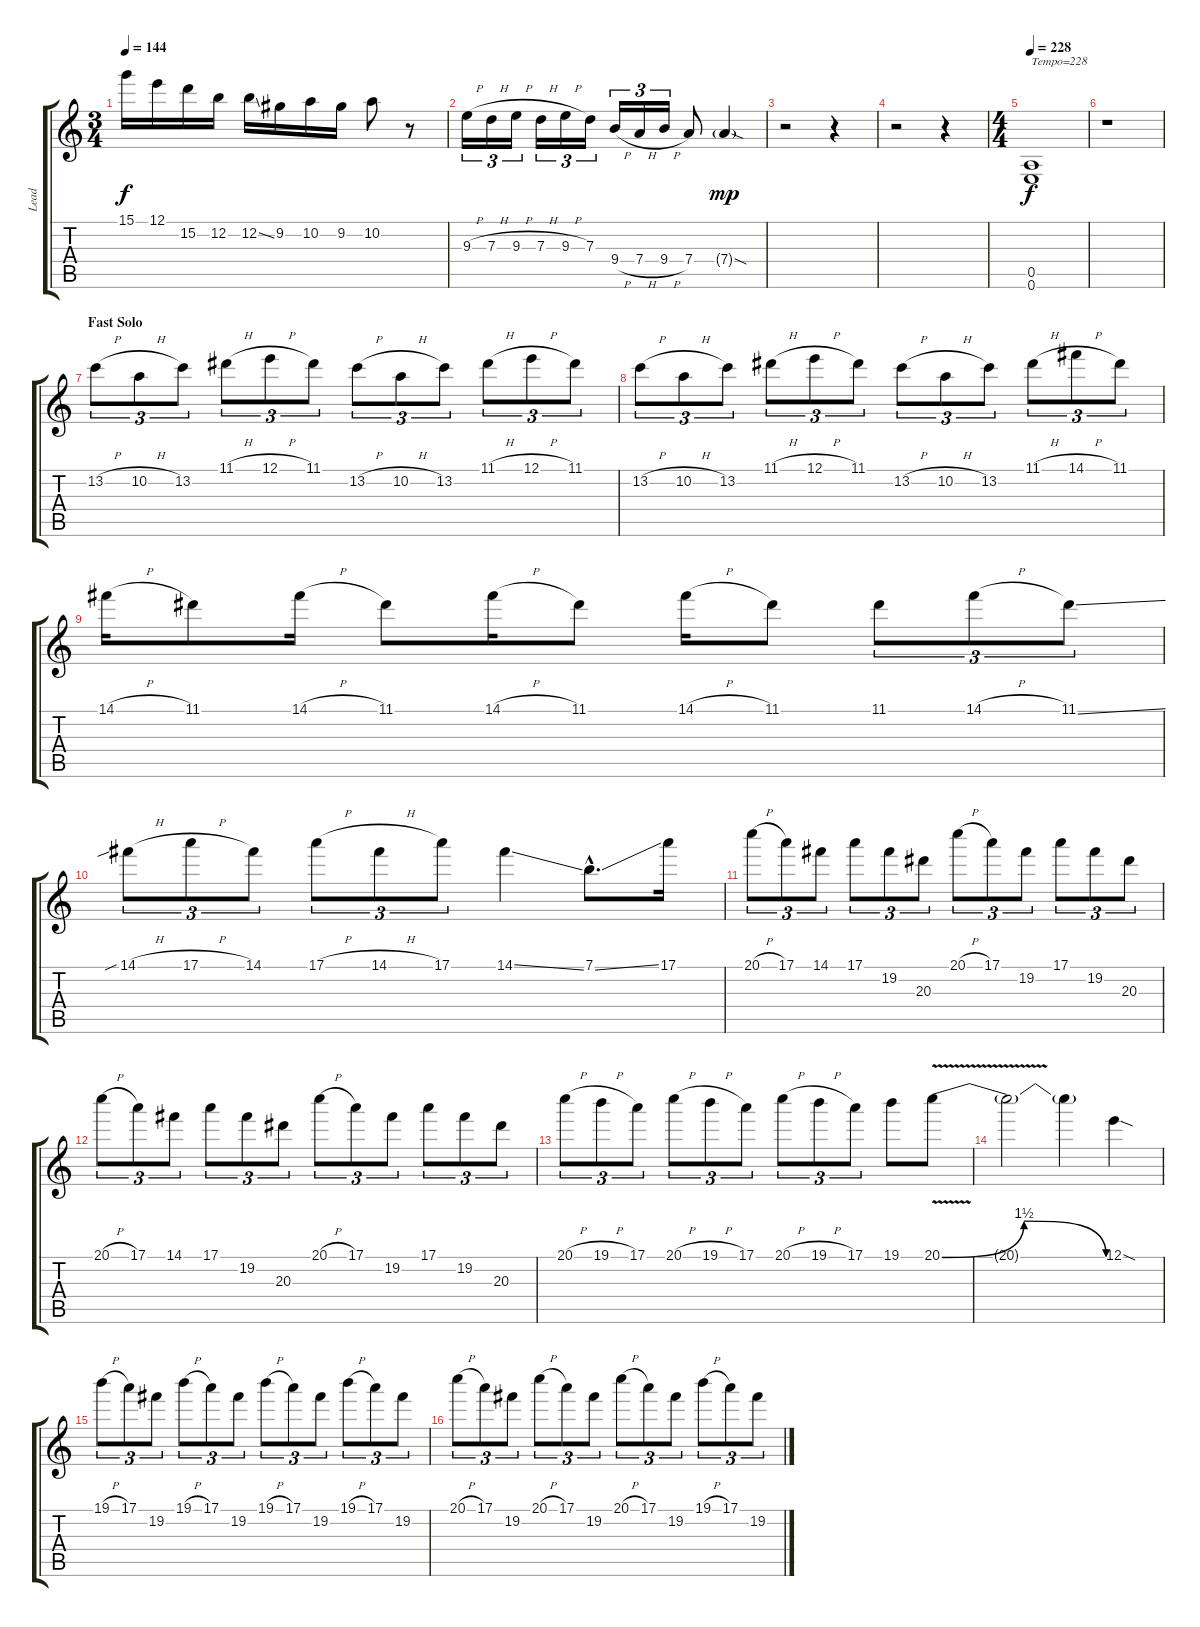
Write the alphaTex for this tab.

\track ("Lead" "Lead") {instrument overdrivenguitar}
\staff {score tabs}
\tuning (E4 B3 G3 D3 A2 E2) {hide}
\ts (3 4)
\tempo 144
\clef g2
\ks c
15.1.16{dy f} 12.1.16 15.2.16 12.2.16 12.2{ss}.16 9.2.16 10.2.16 9.2.16 10.2.8 r.8 |
9.3{h}.16{tu (3 2)} 7.3{h}.16{tu (3 2)} 9.3{h}.16{tu (3 2)} 7.3{h}.16{tu (3 2)} 9.3{h}.16{tu (3 2)} 7.3.16{tu (3 2)} 9.4{h}.16{tu (3 2)} 7.4{h}.16{tu (3 2)} 9.4{h}.16{tu (3 2)} 7.4.8 7.4{sod g}.4{dy mp} |
r.2 r.4 |
r.2 r.4 |
\ts (4 4)
\tempo 228
(0.5 0.6).1{txt "Tempo=228" dy f} |
r.1 |
\section ("" "Fast Solo")
13.2{h}.8{tu (3 2)} 10.2{h}.8{tu (3 2)} 13.2.8{tu (3 2)} 11.1{h}.8{tu (3 2)} 12.1{h}.8{tu (3 2)} 11.1.8{tu (3 2)} 13.2{h}.8{tu (3 2)} 10.2{h}.8{tu (3 2)} 13.2.8{tu (3 2)} 11.1{h}.8{tu (3 2)} 12.1{h}.8{tu (3 2)} 11.1.8{tu (3 2)} |
13.2{h}.8{tu (3 2)} 10.2{h}.8{tu (3 2)} 13.2.8{tu (3 2)} 11.1{h}.8{tu (3 2)} 12.1{h}.8{tu (3 2)} 11.1.8{tu (3 2)} 13.2{h}.8{tu (3 2)} 10.2{h}.8{tu (3 2)} 13.2.8{tu (3 2)} 11.1{h}.8{tu (3 2)} 14.1{h}.8{tu (3 2)} 11.1.8{tu (3 2)} |
14.1{h}.16 11.1.8 14.1{h}.16 11.1.8 14.1{h}.16 11.1.8 14.1{h}.16 11.1.8 11.1.8{tu (3 2)} 14.1{h}.8{tu (3 2)} 11.1{ss}.8{tu (3 2)} |
14.1{sib h}.8{tu (3 2)} 17.1{h}.8{tu (3 2)} 14.1.8{tu (3 2)} 17.1{h}.8{tu (3 2)} 14.1{h}.8{tu (3 2)} 17.1.8{tu (3 2)} 14.1{ss}.4 7.1{ss hac}.8{d} 17.1.16 |
20.1{h}.8{tu (3 2)} 17.1.8{tu (3 2)} 14.1.8{tu (3 2)} 17.1.8{tu (3 2)} 19.2.8{tu (3 2)} 20.3.8{tu (3 2)} 20.1{h}.8{tu (3 2)} 17.1.8{tu (3 2)} 19.2.8{tu (3 2)} 17.1.8{tu (3 2)} 19.2.8{tu (3 2)} 20.3.8{tu (3 2)} |
20.1{h}.8{tu (3 2)} 17.1.8{tu (3 2)} 14.1.8{tu (3 2)} 17.1.8{tu (3 2)} 19.2.8{tu (3 2)} 20.3.8{tu (3 2)} 20.1{h}.8{tu (3 2)} 17.1.8{tu (3 2)} 19.2.8{tu (3 2)} 17.1.8{tu (3 2)} 19.2.8{tu (3 2)} 20.3.8{tu (3 2)} |
20.1{h}.8{tu (3 2)} 19.1{h}.8{tu (3 2)} 17.1.8{tu (3 2)} 20.1{h}.8{tu (3 2)} 19.1{h}.8{tu (3 2)} 17.1.8{tu (3 2)} 20.1{h}.8{tu (3 2)} 19.1{h}.8{tu (3 2)} 17.1.8{tu (3 2)} 19.1.8 20.1{be (bendrelease 0 0 30 6 50 6 60 0) v}.8 |
20.1{t}.2 20.1{t}.4 12.1{sod}.4 |
19.1{h}.8{tu (3 2)} 17.1.8{tu (3 2)} 19.2.8{tu (3 2)} 19.1{h}.8{tu (3 2)} 17.1.8{tu (3 2)} 19.2.8{tu (3 2)} 19.1{h}.8{tu (3 2)} 17.1.8{tu (3 2)} 19.2.8{tu (3 2)} 19.1{h}.8{tu (3 2)} 17.1.8{tu (3 2)} 19.2.8{tu (3 2)} |
20.1{h}.8{tu (3 2)} 17.1.8{tu (3 2)} 19.2.8{tu (3 2)} 20.1{h}.8{tu (3 2)} 17.1.8{tu (3 2)} 19.2.8{tu (3 2)} 20.1{h}.8{tu (3 2)} 17.1.8{tu (3 2)} 19.2.8{tu (3 2)} 19.1{h}.8{tu (3 2)} 17.1.8{tu (3 2)} 19.2.8{tu (3 2)}
